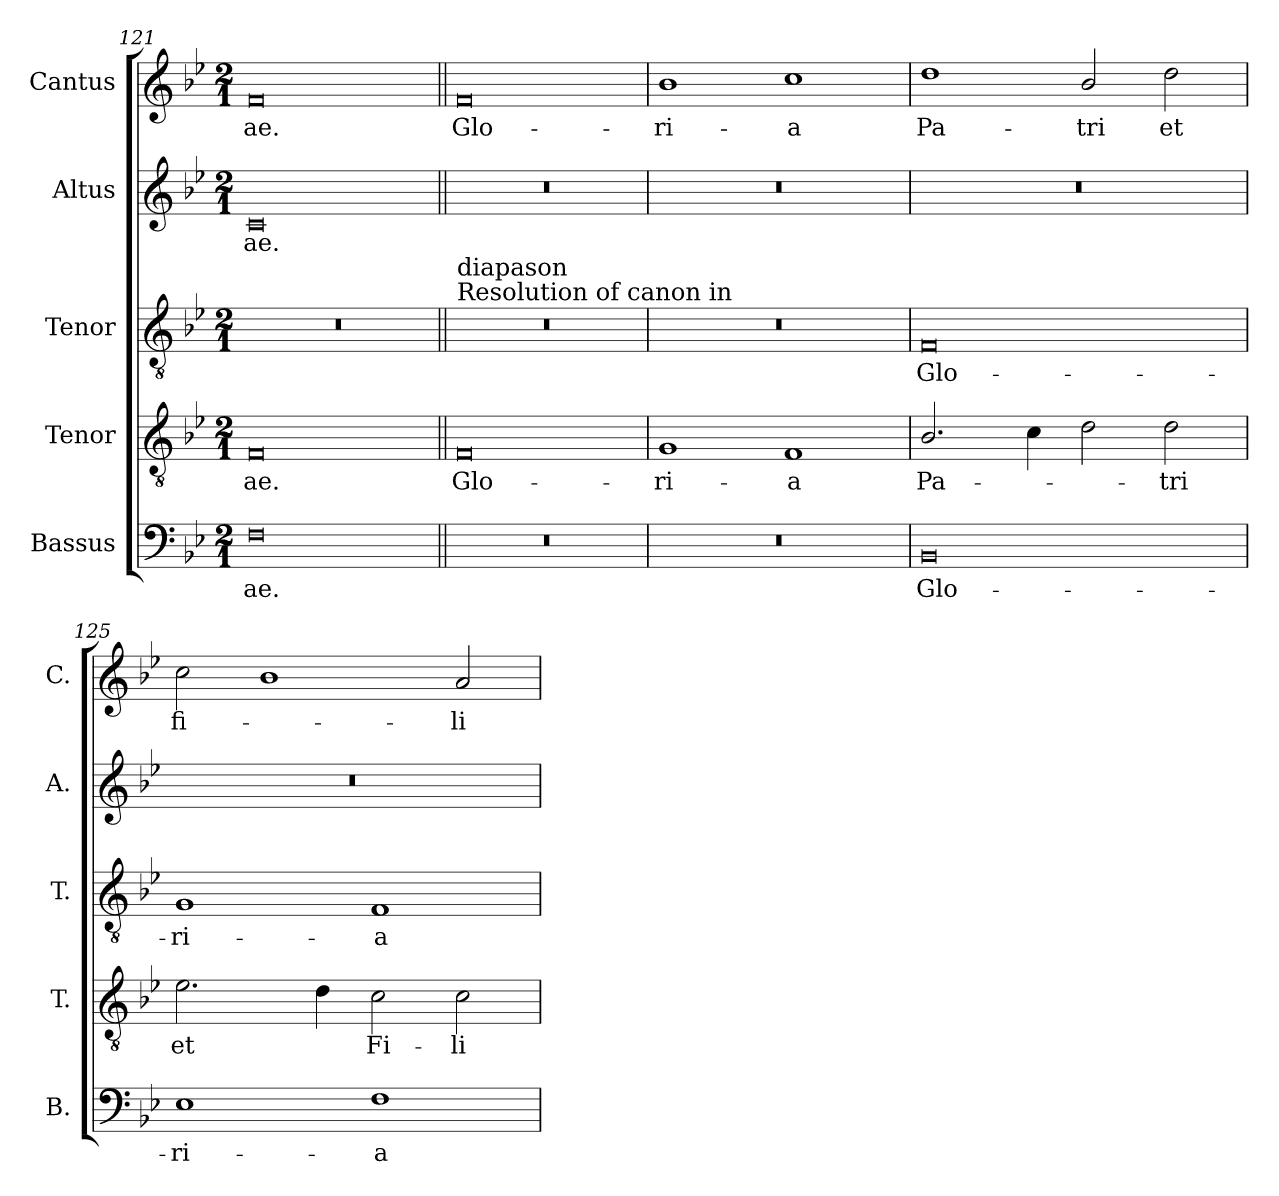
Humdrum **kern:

**kern	**text	**kern	**text	**kern	**text	**kern	**text	**kern	**text
*part5	*part5	*part4	*part4	*part3	*part3	*part2	*part2	*part1	*part1
*staff5	*staff5	*staff4	*staff4	*staff3	*staff3	*staff2	*staff2	*staff1	*staff1
*I"Bassus	*	*I"Tenor	*	*I"Tenor	*	*I"Altus	*	*I"Cantus	*
*I'B.	*	*I'T.	*	*I'T.	*	*I'A.	*	*I'C.	*
*clefF4	*	*clefGv2	*	*clefGv2	*	*clefG2	*	*clefG2	*
*	*	*ITrd7c12	*	*ITrd7c12	*	*	*	*	*
*k[b-e-]	*	*k[b-e-]	*	*k[b-e-]	*	*k[b-e-]	*	*k[b-e-]	*
*B-:	*	*B-:	*	*B-:	*	*B-:	*	*B-:	*
*M2/1	*	*M2/1	*	*M2/1	*	*M2/1	*	*M2/1	*
=121	=121	=121	=121	=121	=121	=121	=121	=121	=121
!	!LO:LY:b:color=#000000	!	!	!	!	!	!	!	!
!	!	!	!LO:LY:b:color=#000000	!LO:N:vis=1	!	!	!	!	!
!	!	!	!	!	!	!	!LO:LY:b:color=#000000	!	!
!	!	!	!	!	!	!	!	!	!LO:LY:b:color=#000000
0Fi	-ae.	0FFi	-ae.	0r	.	0ci	-ae.	0fi	-ae.
!!LO:PB:g=z
=122||	=122||	=122||	=122||	=122||	=122||	=122||	=122||	=122||	=122||
!LO:N:vis=1	!	!	!	!	!	!	!	!	!
!	!	!	!LO:LY:b:color=#000000	!LO:N:vis=1	!	!LO:N:vis=1	!	!	!
!	!	!	!	!LO:TX:a:t=Resolution of canon in	!	!	!	!	!
!	!	!	!	!LO:TX:t=diapason	!	!	!	!	!
!	!	!	!	!	!	!	!	!	!LO:LY:b:color=#000000
0r	.	0FFi	Glo-	0r	.	0r	.	0fi	Glo-
=123	=123	=123	=123	=123	=123	=123	=123	=123	=123
!LO:N:vis=1	!	!	!	!	!	!	!	!	!
!	!	!	!LO:LY:b:color=#000000	!LO:N:vis=1	!	!LO:N:vis=1	!	!	!
!	!	!	!	!	!	!	!	!	!LO:LY:b:color=#000000
0r	.	1GGi	-ri-	0r	.	0r	.	1b-i	-ri-
!	!	!	!LO:LY:b:color=#000000	!	!	!	!	!	!
!	!	!	!	!	!	!	!	!	!LO:LY:b:color=#000000
.	.	1FFi	-a	.	.	.	.	1cci	-a
=124	=124	=124	=124	=124	=124	=124	=124	=124	=124
!	!LO:LY:b:color=#000000	!	!	!	!	!	!	!	!
!	!	!	!LO:LY:b:color=#000000	!	!	!	!	!	!
!	!	!	!	!	!LO:LY:b:color=#000000	!LO:N:vis=1	!	!	!
!	!	!	!	!	!	!	!	!	!LO:LY:b:color=#000000
0BB-i	Glo-	2.BB-i/	Pa-	0FFi	Glo-	0r	.	1ddi	Pa-
.	.	4Ci\	.	.	.	.	.	.	.
!	!	!	!	!	!	!	!	!	!LO:LY:b:color=#000000
.	.	2Di\	.	.	.	.	.	2b-i/	-tri
!	!	!	!LO:LY:b:color=#000000	!	!	!	!	!	!
!	!	!	!	!	!	!	!	!	!LO:LY:b:color=#000000
.	.	2Di\	-tri	.	.	.	.	2ddi\	et
=125	=125	=125	=125	=125	=125	=125	=125	=125	=125
!	!LO:LY:b:color=#000000	!	!	!	!	!	!	!	!
!	!	!	!LO:LY:b:color=#000000	!	!	!	!	!	!
!	!	!	!	!	!LO:LY:b:color=#000000	!LO:N:vis=1	!	!	!
!	!	!	!	!	!	!	!	!	!LO:LY:b:color=#000000
1E-i	-ri-	2.E-i\	et	1GGi	-ri-	0r	.	2cci\	fi-
.	.	.	.	.	.	.	.	1b-i	.
.	.	4Di\	.	.	.	.	.	.	.
!	!LO:LY:b:color=#000000	!	!	!	!	!	!	!	!
!	!	!	!LO:LY:b:color=#000000	!	!	!	!	!	!
!	!	!	!	!	!LO:LY:b:color=#000000	!	!	!	!
1Fi	-a	2Ci\	Fi-	1FFi	-a	.	.	.	.
!	!	!	!LO:LY:b:color=#000000	!	!	!	!	!	!
!	!	!	!	!	!	!	!	!	!LO:LY:b:color=#000000
.	.	2Ci\	-li-	.	.	.	.	2ai/	-li-
=	=	=	=	=	=	=	=	=	=
*-	*-	*-	*-	*-	*-	*-	*-	*-	*-
